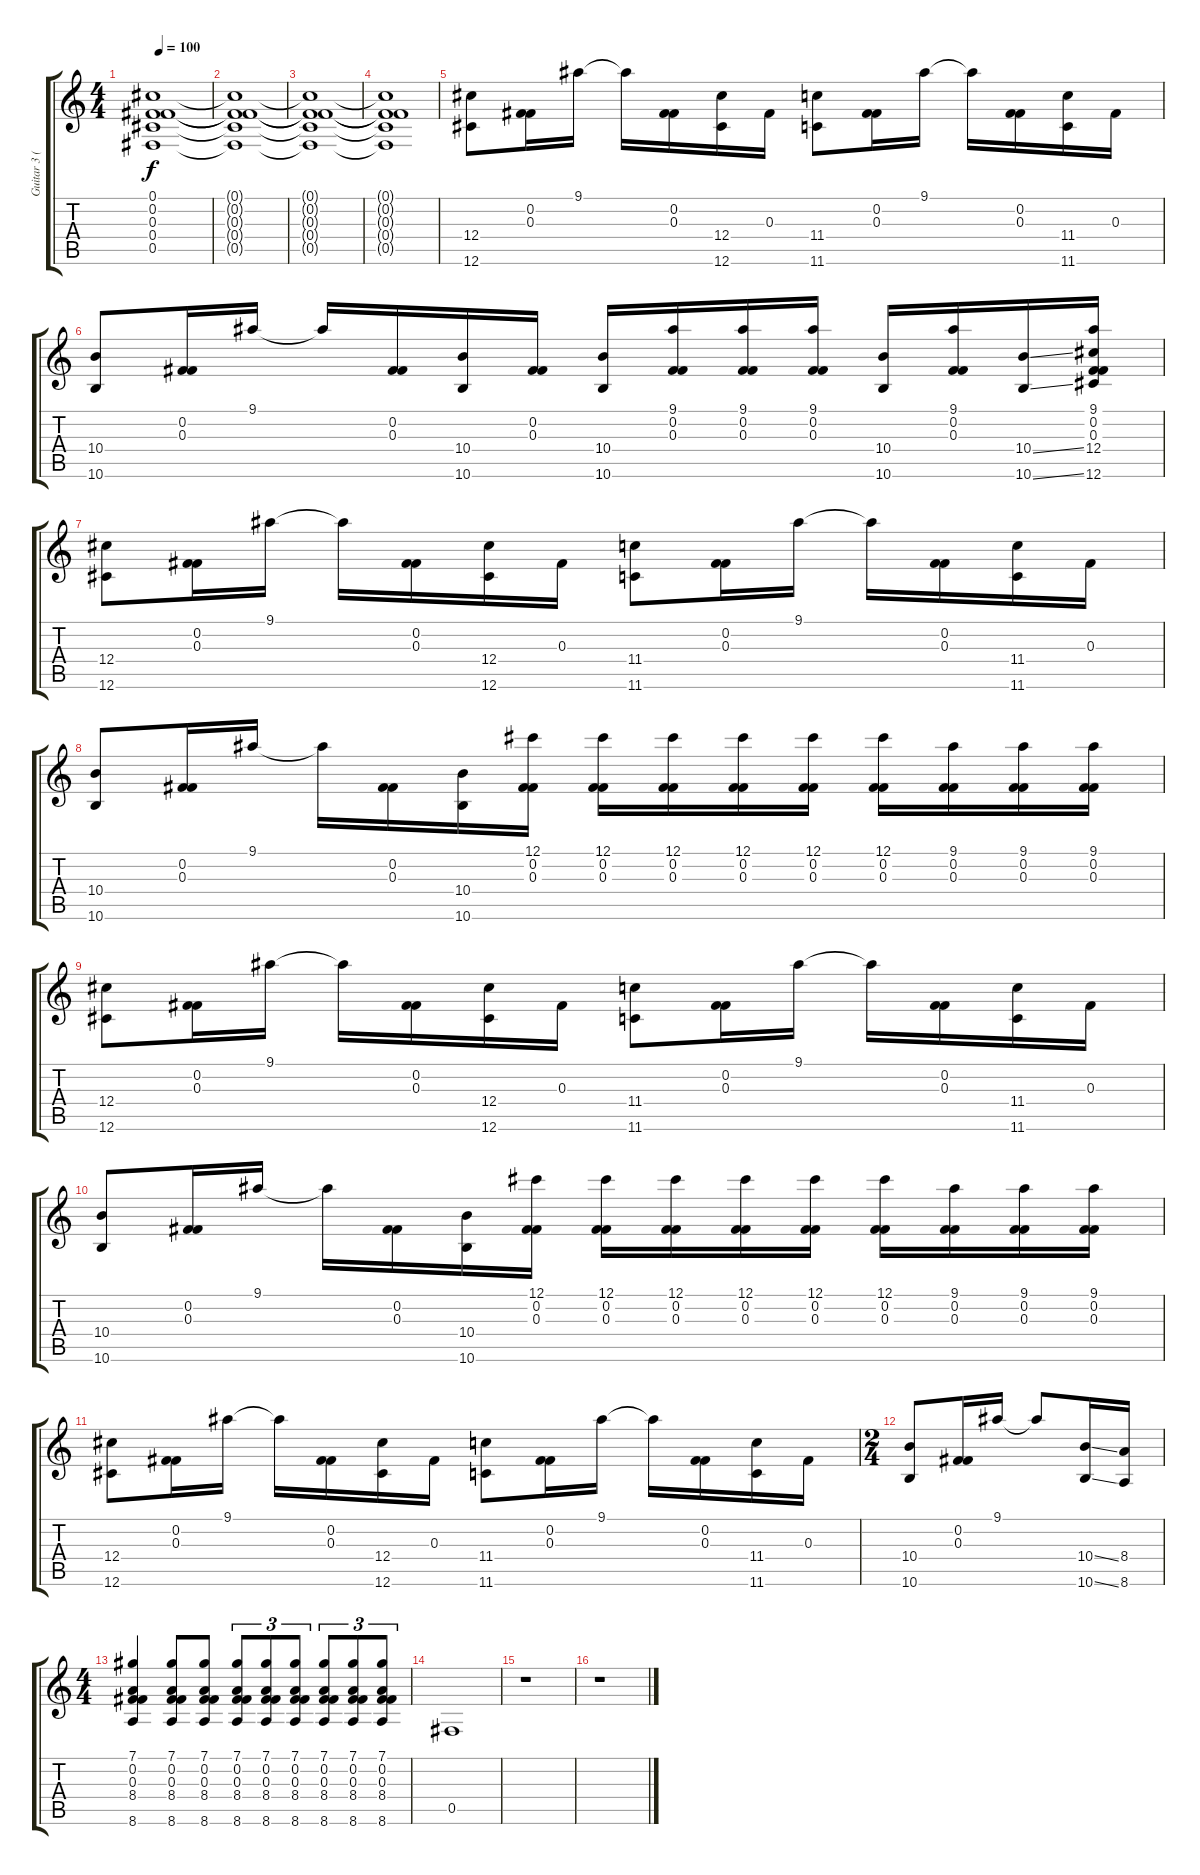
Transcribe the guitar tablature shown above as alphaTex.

\track ("Guitar 3 (distortion)" "Guitar 3 (") {instrument distortionguitar}
\staff {score tabs}
\tuning (Db4 Gb3 Gb3 Db3 Gb2 Db2) {hide}
\ts (4 4)
\tempo 100
\clef g2
\ks c
(0.1{t} 0.2{t} 0.3{t} 0.4{t} 0.5{t}).1{dy f} |
(0.1{t} 0.2{t} 0.3{t} 0.4{t} 0.5{t}).1 |
(0.1{t} 0.2{t} 0.3{t} 0.4{t} 0.5{t}).1 |
(0.1{t} 0.2{t} 0.3{t} 0.4{t} 0.5{t}).1 |
(12.4 12.6).8 (0.2 0.3).16 9.1.16 9.1{t}.16 (0.2 0.3).16 (12.4 12.6).16 0.3.16 (11.4 11.6).8 (0.2 0.3).16 9.1.16 9.1{t}.16 (0.2 0.3).16 (11.4 11.6).16 0.3.16 |
(10.4 10.6).8 (0.2 0.3).16 9.1.16 9.1{t}.16 (0.2 0.3).16 (10.4 10.6).16 (0.2 0.3).16 (10.4 10.6).16 (9.1 0.2 0.3).16 (9.1 0.2 0.3).16 (9.1 0.2 0.3).16 (10.4 10.6).16 (9.1 0.2 0.3).16 (10.4{ss} 10.6{ss}).16 (9.1 0.2 0.3 12.4 12.6).16 |
(12.4 12.6).8 (0.2 0.3).16 9.1.16 9.1{t}.16 (0.2 0.3).16 (12.4 12.6).16 0.3.16 (11.4 11.6).8 (0.2 0.3).16 9.1.16 9.1{t}.16 (0.2 0.3).16 (11.4 11.6).16 0.3.16 |
(10.4 10.6).8 (0.2 0.3).16 9.1.16 9.1{t}.16 (0.2 0.3).16 (10.4 10.6).16 (12.1 0.2 0.3).16 (12.1 0.2 0.3).16 (12.1 0.2 0.3).16 (12.1 0.2 0.3).16 (12.1 0.2 0.3).16 (12.1 0.2 0.3).16 (9.1 0.2 0.3).16 (9.1 0.2 0.3).16 (9.1 0.2 0.3).16 |
(12.4 12.6).8 (0.2 0.3).16 9.1.16 9.1{t}.16 (0.2 0.3).16 (12.4 12.6).16 0.3.16 (11.4 11.6).8 (0.2 0.3).16 9.1.16 9.1{t}.16 (0.2 0.3).16 (11.4 11.6).16 0.3.16 |
(10.4 10.6).8 (0.2 0.3).16 9.1.16 9.1{t}.16 (0.2 0.3).16 (10.4 10.6).16 (12.1 0.2 0.3).16 (12.1 0.2 0.3).16 (12.1 0.2 0.3).16 (12.1 0.2 0.3).16 (12.1 0.2 0.3).16 (12.1 0.2 0.3).16 (9.1 0.2 0.3).16 (9.1 0.2 0.3).16 (9.1 0.2 0.3).16 |
(12.4 12.6).8 (0.2 0.3).16 9.1.16 9.1{t}.16 (0.2 0.3).16 (12.4 12.6).16 0.3.16 (11.4 11.6).8 (0.2 0.3).16 9.1.16 9.1{t}.16 (0.2 0.3).16 (11.4 11.6).16 0.3.16 |
\ts (2 4)
(10.4 10.6).8 (0.2 0.3).16 9.1.16 9.1{t}.8 (10.4{ss} 10.6{ss}).16 (8.4 8.6).16 |
\ts (4 4)
(7.1 0.2 0.3 8.4 8.6).4 (7.1 0.2 0.3 8.4 8.6).8 (7.1 0.2 0.3 8.4 8.6).8 (7.1 0.2 0.3 8.4 8.6).8{tu (3 2)} (7.1 0.2 0.3 8.4 8.6).8{tu (3 2)} (7.1 0.2 0.3 8.4 8.6).8{tu (3 2)} (7.1 0.2 0.3 8.4 8.6).8{tu (3 2)} (7.1 0.2 0.3 8.4 8.6).8{tu (3 2)} (7.1 0.2 0.3 8.4 8.6).8{tu (3 2)} |
0.5.1 |
r.1 |
r.1
